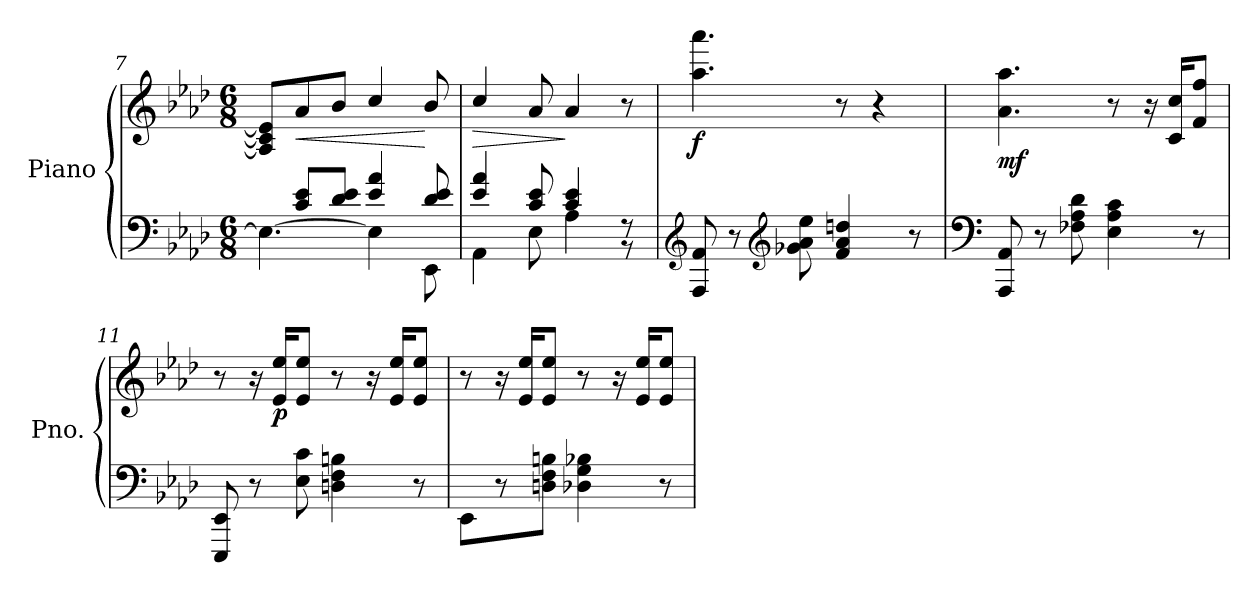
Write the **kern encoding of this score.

**kern	**kern	**dynam
*part1	*part1	*part1
*staff2	*staff1	*staff1/2
*I"Piano	*	*
*I'Pno.	*	*
!!LO:LB:g=z
*clefF4	*clefG2	*
*k[b-e-a-d-]	*k[b-e-a-d-]	*
*M6/8	*M6/8	*
=7	=7	=7
*^	*	*
4.E-\_	8rEEyy	8A-/] 8c/] 8e-/]L	.
!	!	!	!LO:HP:b
.	8c/ 8e-/L	8a-/	<
.	8d-/ 8e-/J	8b-/J	.
4E-\]	4e-/ 4a-/	4cc/	.
8d-/ 8e-/	8EE-\	8b-/	[
=8	=8	=8	=8
!	!	!	!LO:HP:b
4e-/ 4a-/	4AA-\	4cc/	>
8c/ 8e-/	8E-\	8a-/	.
4c/ 4e-/	4A-\	4a-/	]
8r	8r	8r	.
=9	=9	=9	=9
!	!	!	!LO:DY:b
*v	*v	*	*
8AAA-/ 8AA-/	4.aa-\ 4.aaa-\	f
8r	.	.
*clefG2	*	*
8g-X\ 8a-\ 8ee-\	.	.
4f/ 4a-/ 4ddn/	8r	.
.	4r	.
8r	.	.
=10	=10	=10
*clefF4	*	*
!	!	!LO:DY:b
8AAA-/ 8AA-/	4.a-\ 4.aa-\	mf
8r	.	.
8F-X\ 8A-\ 8d-\	.	.
4E-\ 4A-\ 4c\	8r	.
.	16r	.
.	16c/ 16cc/KL	.
8r	8f/ 8ff/J	.
=11	=11	=11
8EEE-/ 8EE-/	8r	.
8r	16r	.
!	!	!LO:DY:b
.	16e-/ 16ee-/KL	p
8E-\ 8c\	8e-/ 8ee-/J	.
4Dn\ 4F\ 4Bn\	8r	.
.	16r	.
.	16e-/ 16ee-/KL	.
8r	8e-/ 8ee-/J	.
!!LO:LB:g=z
=12	=12	=12
8EE-\L	8r	.
8r	16r	.
.	16e-/ 16ee-/KL	.
8Dn\ 8F\ 8Bn\J	8e-/ 8ee-/J	.
4D-X\ 4G\ 4B-X\	8r	.
.	16r	.
.	16e-/ 16ee-/KL	.
8r	8e-/ 8ee-/J	.
=	=	=
*-	*-	*-
